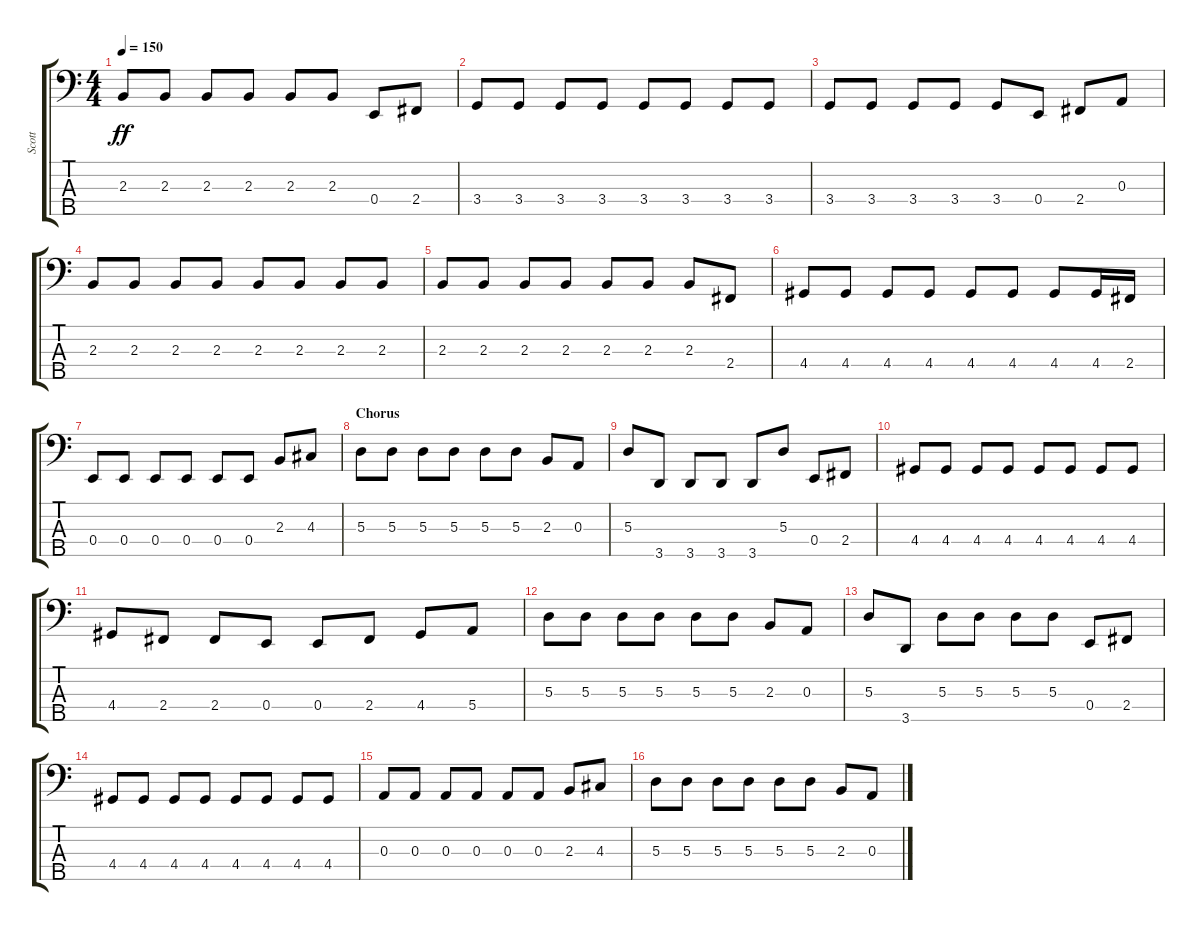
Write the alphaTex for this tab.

\track ("Scott" "Scott") {instrument electricbasspick}
\staff {score tabs}
\tuning (G2 D2 A1 E1 B0) {hide}
\ts (4 4)
\tempo 150
\clef f4
\ks c
2.3.8{dy ff} 2.3.8 2.3.8 2.3.8 2.3.8 2.3.8 0.4.8 2.4.8 |
3.4.8 3.4.8 3.4.8 3.4.8 3.4.8 3.4.8 3.4.8 3.4.8 |
3.4.8 3.4.8 3.4.8 3.4.8 3.4.8 0.4.8 2.4.8 0.3.8 |
2.3.8 2.3.8 2.3.8 2.3.8 2.3.8 2.3.8 2.3.8 2.3.8 |
2.3.8 2.3.8 2.3.8 2.3.8 2.3.8 2.3.8 2.3.8 2.4.8 |
4.4.8 4.4.8 4.4.8 4.4.8 4.4.8 4.4.8 4.4.8 4.4.16 2.4.16 |
0.4.8 0.4.8 0.4.8 0.4.8 0.4.8 0.4.8 2.3.8 4.3.8 |
\section ("" "Chorus")
5.3.8 5.3.8 5.3.8 5.3.8 5.3.8 5.3.8 2.3.8 0.3.8 |
5.3.8 3.5.8 3.5.8 3.5.8 3.5.8 5.3.8 0.4.8 2.4.8 |
4.4.8 4.4.8 4.4.8 4.4.8 4.4.8 4.4.8 4.4.8 4.4.8 |
4.4.8 2.4.8 2.4.8 0.4.8 0.4.8 2.4.8 4.4.8 5.4.8 |
5.3.8 5.3.8 5.3.8 5.3.8 5.3.8 5.3.8 2.3.8 0.3.8 |
5.3.8 3.5.8 5.3.8 5.3.8 5.3.8 5.3.8 0.4.8 2.4.8 |
4.4.8 4.4.8 4.4.8 4.4.8 4.4.8 4.4.8 4.4.8 4.4.8 |
0.3.8 0.3.8 0.3.8 0.3.8 0.3.8 0.3.8 2.3.8 4.3.8 |
5.3.8 5.3.8 5.3.8 5.3.8 5.3.8 5.3.8 2.3.8 0.3.8
